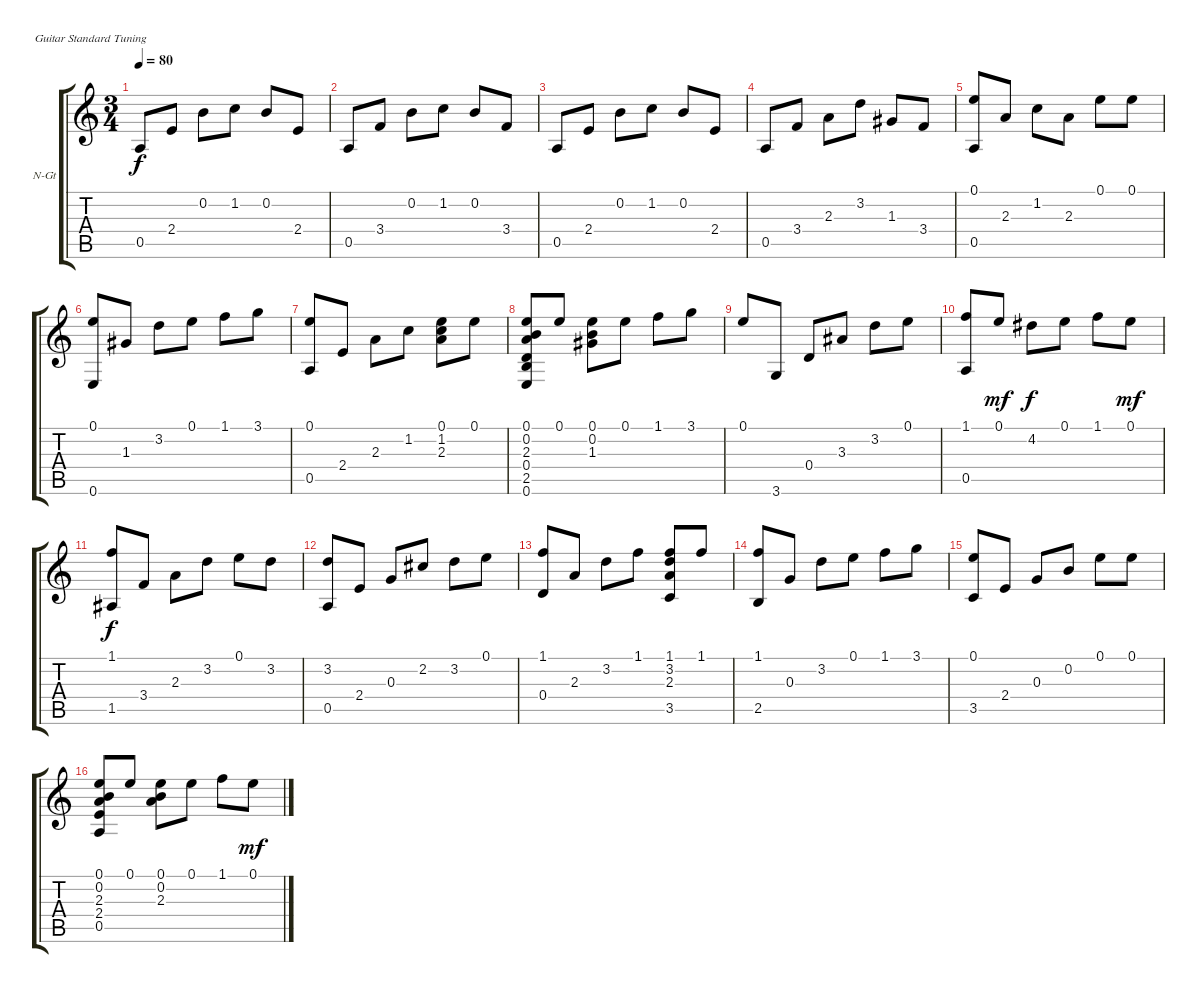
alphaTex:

\bracketExtendMode groupsimilarinstruments
\firstSystemTrackNameOrientation horizontal
\otherSystemsTrackNameOrientation horizontal
\track ("Untitled" "N-Gt") {instrument acousticguitarnylon}
\staff {score tabs}
\tuning (E4 B3 G3 D3 A2 E2)
\ts (3 4)
\tempo 80
\clef g2
\ks c
0.5.8{dy f instrument acousticguitarnylon} 2.4.8 0.2.8 1.2.8 0.2.8 2.4.8 |
0.5.8 3.4.8 0.2.8 1.2.8 0.2.8 3.4.8 |
0.5.8 2.4.8 0.2.8 1.2.8 0.2.8 2.4.8 |
0.5.8 3.4.8 2.3.8 3.2.8 1.3.8 3.4.8 |
(0.1 0.5).8 2.3.8 1.2.8 2.3.8 0.1.8 0.1.8 |
(0.1 0.6).8 1.3.8 3.2.8 0.1.8 1.1.8 3.1.8 |
(0.1 0.5).8 2.4.8 2.3.8 1.2.8 (0.1 1.2 2.3).8 0.1.8 |
(0.1 0.2 2.3 0.4 2.5 0.6).8 0.1.8 (0.1 0.2 1.3).8 0.1.8 1.1.8 3.1.8 |
0.1.8 3.6.8 0.4.8 3.3.8 3.2.8 0.1.8 |
(1.1 0.5).8 0.1.8{dy mf} 4.2.8{dy f} 0.1.8 1.1.8 0.1.8{dy mf} |
(1.1 1.5).8{dy f} 3.4.8 2.3.8 3.2.8 0.1.8 3.2.8 |
(3.2 0.5).8 2.4.8 0.3.8 2.2.8 3.2.8 0.1.8 |
(1.1 0.4).8 2.3.8 3.2.8 1.1.8 (1.1 3.2 2.3 3.5).8 1.1.8 |
(1.1 2.5).8 0.3.8 3.2.8 0.1.8 1.1.8 3.1.8 |
(0.1 3.5).8 2.4.8 0.3.8 0.2.8 0.1.8 0.1.8 |
(0.1 0.2 2.3 2.4 0.5).8 0.1.8 (0.1 0.2 2.3).8 0.1.8 1.1.8 0.1.8{dy mf}
